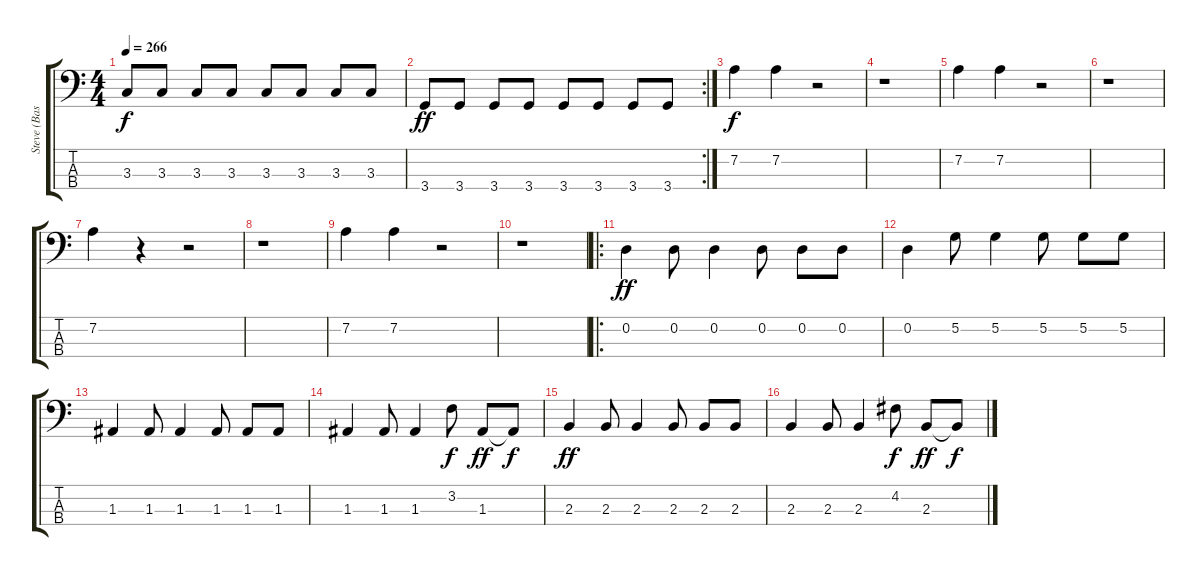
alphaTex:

\track ("Steve (Bass)" "Steve (Bas") {instrument electricbassfinger}
\staff {score tabs}
\tuning (G2 D2 A1 E1) {hide}
\ts (4 4)
\tempo 266
\clef f4
\ks c
3.3.8{dy f} 3.3.8 3.3.8 3.3.8 3.3.8 3.3.8 3.3.8 3.3.8 |
\rc 2
3.4.8{dy ff} 3.4.8 3.4.8 3.4.8 3.4.8 3.4.8 3.4.8 3.4.8 |
7.2.4{dy f} 7.2.4 r.2 |
r.1 |
7.2.4 7.2.4 r.2 |
r.1 |
7.2.4 r.4 r.2 |
r.1 |
7.2.4 7.2.4 r.2 |
r.1 |
\ro
0.2.4{dy ff} 0.2.8 0.2.4 0.2.8 0.2.8 0.2.8 |
0.2.4 5.2.8 5.2.4 5.2.8 5.2.8 5.2.8 |
1.3.4 1.3.8 1.3.4 1.3.8 1.3.8 1.3.8 |
1.3.4 1.3.8 1.3.4 3.2.8{dy f} 1.3.8{dy ff} 1.3{t}.8{dy f} |
2.3.4{dy ff} 2.3.8 2.3.4 2.3.8 2.3.8 2.3.8 |
2.3.4 2.3.8 2.3.4 4.2.8{dy f} 2.3.8{dy ff} 2.3{t}.8{dy f}
